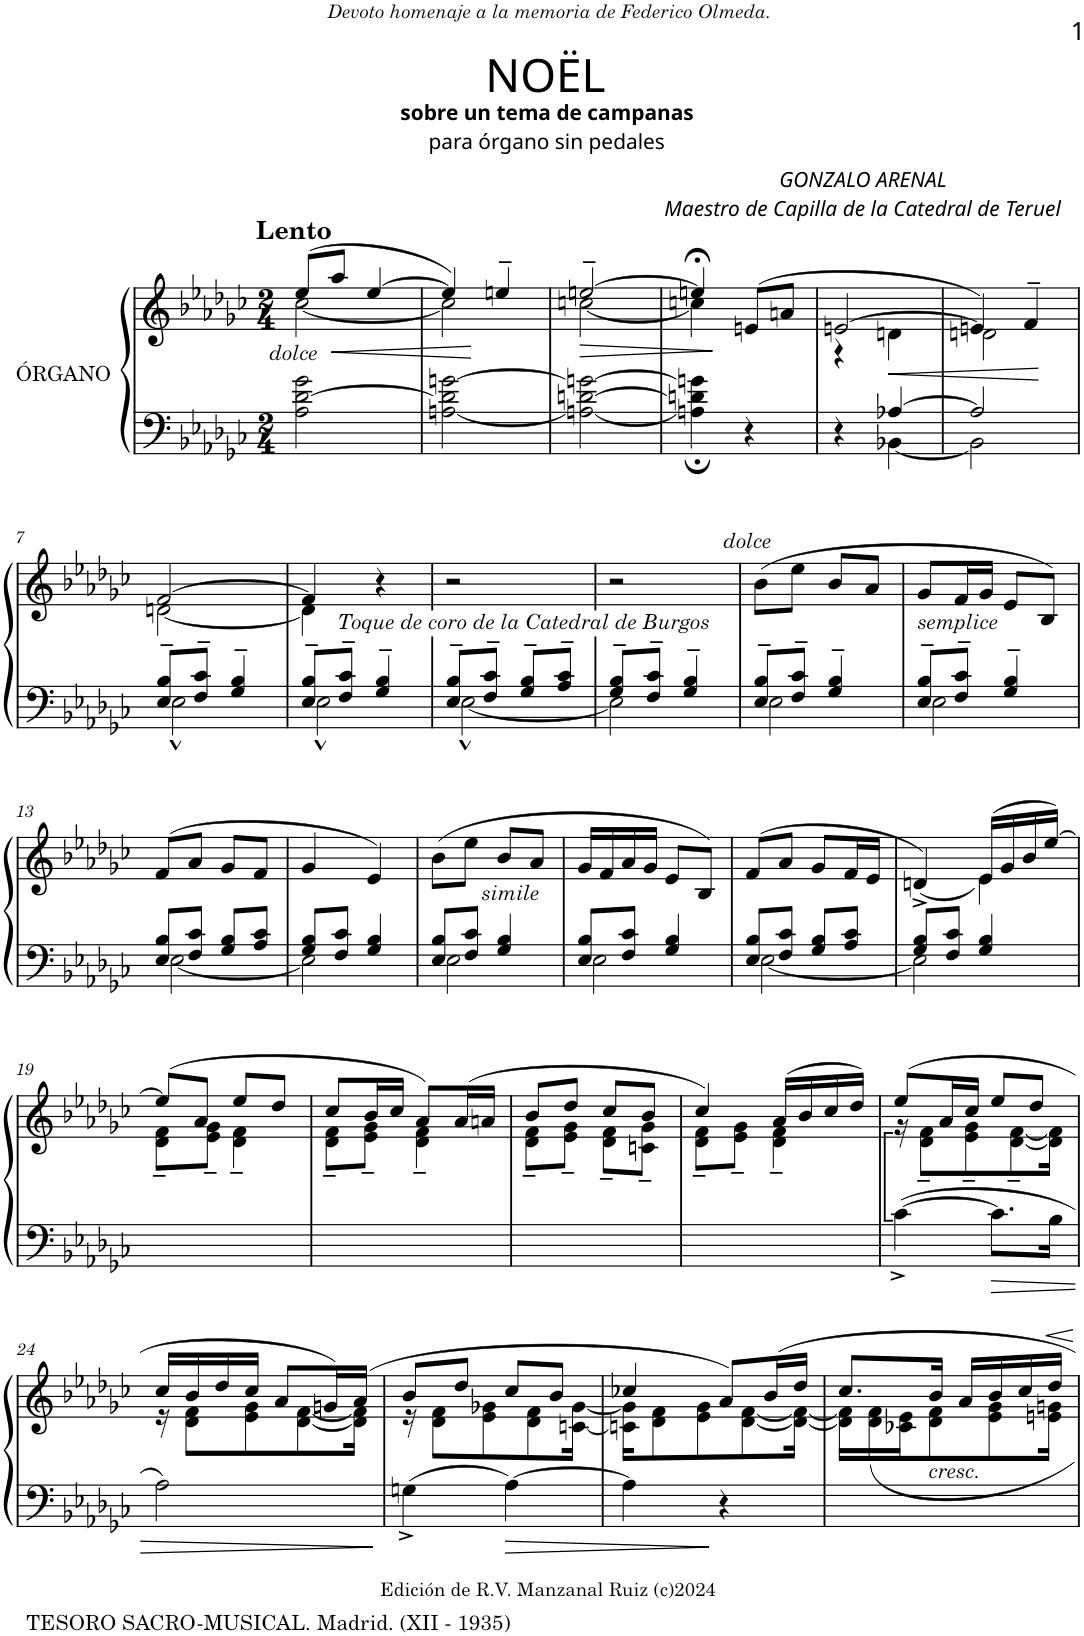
**kern	**kern	**dynam
*part1	*part1	*part1
*staff2	*staff1	*staff1/2
*I"ÓRGANO	*	*
*clefF4	*clefG2	*
*k[b-e-a-d-g-c-]	*k[b-e-a-d-g-c-]	*
*M2/4	*M2/4	*
=1	=1	=1
*	*^	*
!	!LO:TX:a:B:t=Lento	!	!
!	!LO:TX:b:i:t=dolce	!	!
2A-\ [2d-\ 2g-\	(8ee-/L	[2cc-\	.
!	!	!	!LO:HP:b
.	8aa-/J	.	<
.	[4ee-/	.	.
=2	=2	=2	=2
[2An\ 2d-\] [2gn\	4ee-/])	2cc-\]	.
.	4een~/	.	[
=3	=3	=3	=3
!	!	!	!LO:HP:b
2An\_ [2dn\ 2gn\_	[2een~/	[2ccn\	>
=4	=4	=4	=4
4An\]; 4dn\]; 4gn\];	4een;</]	4ccn\]	.
4r	(8en/L	4ryy	]
.	8an/J	.	.
=5	=5	=5	=5
*^	*	*	*
4r	4ryy	[2en/	4r	.
!	!	!	!	!LO:HP:b
[4A-X/	[4BB-X\	.	4dn\	<
=6	=6	=6	=6	=6
2A-/]	2BB-\]	4en/])	2dn\	.
.	.	4f~/	.	.
*v	*v	*	*	*
*	*v	*v	*
.	.	[
!!LO:LB:g=z
=7	=7	=7
*^	*^	*
8E-/~ 8B-/~L	2E-^^\	[2f/	[2dn\	.
8F/~ 8c-/~J	.	.	.	.
4G-/~ 4B-/~	.	.	.	.
=8	=8	=8	=8	=8
8E-/~ 8B-/~L	2E-^^\	4f/]	4d\]	.
!LO:TX:a:i:t=Toque de coro de la Catedral de Burgos	!	!	!	!
8F/~ 8c-/~J	.	.	.	.
4G-/~ 4B-/~	.	4r	4ryy	.
*	*	*v	*v	*
=9	=9	=9	=9
8E-/~ 8B-/~L	[2E-^^\	2r	.
8F/~ 8c-/~J	.	.	.
8G-/~ 8B-/~L	.	.	.
8A-/~ 8c-/~J	.	.	.
=10	=10	=10	=10
8G-/~ 8B-/~L	2E-\]	2r	.
8F/~ 8c-/~J	.	.	.
4G-/~ 4B-/~	.	.	.
=11	=11	=11	=11
!	!	!LO:TX:a:i:t=dolce	!
8E-/~ 8B-/~L	2E-\	(8b-\L	.
8F/~ 8c-/~J	.	8ee-\J	.
4G-/~ 4B-/~	.	8b-/L	.
.	.	8a-/J	.
=12	=12	=12	=12
!	!	!LO:TX:b:i:t=semplice	!
8E-/~ 8B-/~L	2E-\	8g-/L	.
8F/~ 8c-/~J	.	16f/L	.
.	.	16g-/JJ	.
4G-/~ 4B-/~	.	8e-/L	.
.	.	8B-/J)	.
!!LO:LB:g=z
=13	=13	=13	=13
8E-/ 8B-/L	[2E-\	(>8f/L	.
8F/ 8c-/J	.	8a-/J	.
8G-/ 8B-/L	.	8g-/L	.
8A-/ 8c-/J	.	8f/J	.
=14	=14	=14	=14
8G-/ 8B-/L	2E-\]	4g-/	.
8F/ 8c-/J	.	.	.
4G-/ 4B-/	.	4e-/)	.
=15	=15	=15	=15
8E-/ 8B-/L	2E-\	(8b-\L	.
8F/ 8c-/J	.	8ee-\J	.
!	!	!LO:TX:b:i:t=simile	!
4G-/ 4B-/	.	8b-/L	.
.	.	8a-/J	.
=16	=16	=16	=16
8E-/ 8B-/L	2E-\	16g-/LL	.
.	.	16f/	.
8F/ 8c-/J	.	16a-/	.
.	.	16g-/JJ	.
4G-/ 4B-/	.	8e-/L	.
.	.	8B-/J)	.
=17	=17	=17	=17
8E-/ 8B-/L	[2E-\	(>8f/L	.
8F/ 8c-/J	.	8a-/J	.
8G-/ 8B-/L	.	8g-/L	.
8A-/ 8c-/J	.	16f/L	.
.	.	16e-/JJ	.
=18	=18	=18	=18
*	*	*^	*
8G-/ 8B-/L	2E-\]	(<4dn^/)	4ryy	.
8F/ 8c-/J	.	.	.	.
4G-/ 4B-/	.	(16e-/LL)	4e-\	.
.	.	16g-/	.	.
.	.	16b-/	.	.
.	.	[16ee-/JJ)	.	.
*v	*v	*	*	*
!!LO:LB:g=z	!!
=19	=19	=19	=19
2ryy	(8ee-/L]	8d-\~ 8f\~L	.
.	8a-/J	8e-\~ 8g-\~J	.
.	8ee-/L	4d-\~ 4f\~	.
.	8dd-/J	.	.
=20	=20	=20	=20
2ryy	8cc-/L	8d-\~ 8f\~L	.
.	16b-/L	8e-\~ 8g-\~J	.
.	16cc-/JJ	.	.
.	8a-/L)	4d-\~ 4f\~	.
.	(16a-/L	.	.
.	16an/JJ	.	.
=21	=21	=21	=21
2ryy	8b-/L	8d-\~ 8f\~L	.
.	8dd-/J	8e-\~ 8g-\~J	.
.	8cc-/L	8d-\~ 8f\~L	.
.	8b-/J	8cn\~ 8g-\~J	.
=22	=22	=22	=22
2ryy	4cc-/)	8d-\~ 8f\~L	.
.	.	8e-\~ 8g-\~J	.
.	(16a-/LL	4d-\~ 4f\~	.
.	16b-/	.	.
.	16cc-/	.	.
.	16dd-/JJ)	.	.
=23	=23	=23	=23
[4c-:^<\	(8ee-/L	16r	.
.	.	8d-\~ 8f\~L	.
.	16a-/L	.	.
.	16cc-/JJ	8e-\~ 8g-\~	.
8.c-\L]	8ee-/L	.	.
.	.	[8d-\~ [8f\~	.
.	8dd-/J	.	.
16B-\Jk	.	16d-\] 16f\]Jk	.
!!LO:LB:g=z	!!
=24	=24	=24	=24
!LO:TX:b:t=TESORO SACRO-MUSICAL. Madrid. (XII - 1935)	!	!	!
2A-\	16cc-/LL	16r	.
.	16b-/	8d-\ 8f\L	.
.	16dd-/	.	.
.	16cc-/JJ	8e-\ 8g-\	.
.	8a-/L	.	.
.	.	[8d-\ [8f\	.
.	16gn/L)	.	.
.	(16a-/JJ	16d-\] 16f\]Jk	.
=25	=25	=25	=25
4Gn^<\	8b-/L	16r	.
.	.	8d-\ 8f\L	.
.	8dd-/J	.	.
.	.	8e-\ 8g-X\	.
[4A-\	8cc-/L	.	.
.	.	8d-\ 8f\	.
.	8b-/J	.	.
.	.	[16cn\ [16g-\Jk	.
=26	=26	=26	=26
4A-\]	4cc-X/	16cn\] 16g-\]KL	.
.	.	8d-\ 8f\	.
.	.	8e-\ 8g-\	.
4r	8a-/L)	.	.
.	.	[8d-\ [8f\	.
.	16b-/L	.	.
.	16dd-/JJ	16d-\_ 16f\_Jk	.
=27	=27	=27	=27
2ryy	8.cc-/L	16d-\] 16f\]LL	.
.	.	16d-\ 16f\	.
.	.	16c-X\ 16e-\J	.
!	!LO:TX:b:i:t=cresc.	!	!
.	16b-/Jk	8d-\ 8f\	.
.	16a-/LL	.	.
.	16b-/	8e-\ 8g-\	.
.	16cc-/	.	.
.	16dd-/JJ	16en\ 16gn\Jk	.
*	*v	*v	*
=	=	=
*-	*-	*-
